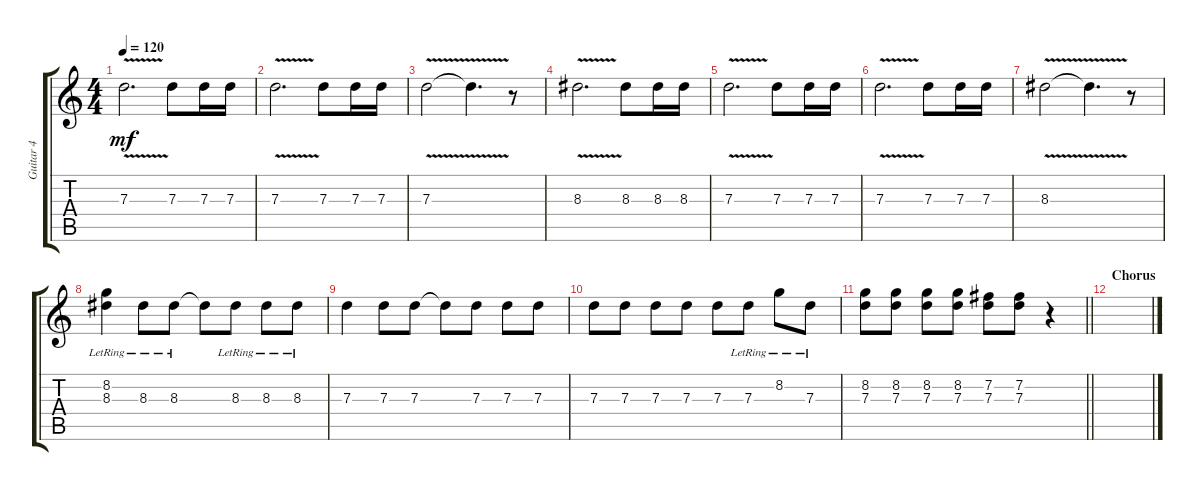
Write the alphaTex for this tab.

\track ("Guitar 4" "Guitar 4") {instrument overdrivenguitar}
\staff {score tabs}
\tuning (E4 B3 G3 D3 A2 D2) {hide}
\ts (4 4)
\tempo 120
\clef g2
\ks c
7.3{v}.2{d dy mf} 7.3.8 7.3.16 7.3.16 |
7.3{v}.2{d} 7.3.8 7.3.16 7.3.16 |
7.3{v}.2 7.3{t}.4{d} r.8 |
8.3{v}.2{d} 8.3.8 8.3.16 8.3.16 |
7.3{v}.2{d} 7.3.8 7.3.16 7.3.16 |
7.3{v}.2{d} 7.3.8 7.3.16 7.3.16 |
8.3{v}.2 8.3{t}.4{d} r.8 |
(8.2{lr} 8.3{lr}).4 8.3{lr}.8 8.3{lr}.8 8.3{t}.8 8.3{lr}.8 8.3{lr}.8 8.3{lr}.8 |
7.3.4 7.3.8 7.3.8 7.3{t}.8 7.3.8 7.3.8 7.3.8 |
7.3.8 7.3.8 7.3.8 7.3.8 7.3.8 7.3{lr}.8 8.2{lr}.8 7.3{lr}.8 |
\barLineRight lightlight
(8.2 7.3).8 (8.2 7.3).8 (8.2 7.3).8 (8.2 7.3).8 (7.2 7.3).8 (7.2 7.3).8 r.4 |
\section ("" "Chorus")
